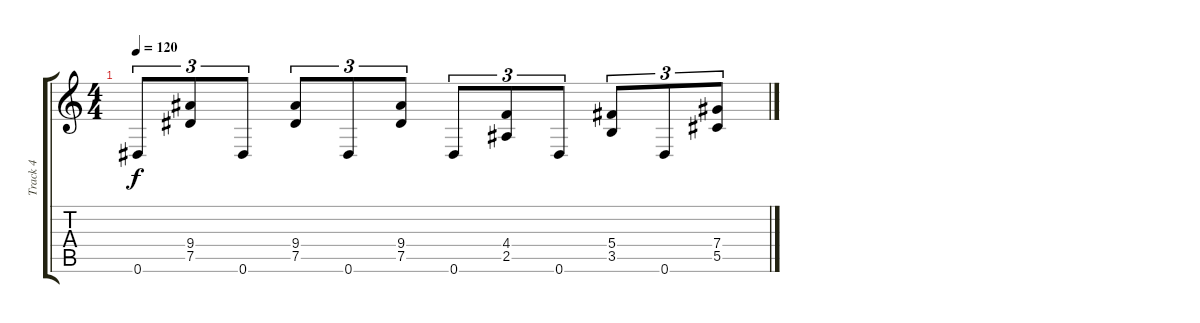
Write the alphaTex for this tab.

\track ("Track 4" "Track 4") {instrument distortionguitar}
\staff {score tabs}
\tuning (Eb4 Bb3 Gb3 Db3 Ab2 Eb2) {hide}
\ts (4 4)
\tempo 120
\clef g2
\ks c
0.6.8{tu (3 2) dy f} (9.4 7.5).8{tu (3 2)} 0.6.8{tu (3 2)} (9.4 7.5).8{tu (3 2)} 0.6.8{tu (3 2)} (9.4 7.5).8{tu (3 2)} 0.6.8{tu (3 2)} (4.4 2.5).8{tu (3 2)} 0.6.8{tu (3 2)} (5.4 3.5).8{tu (3 2)} 0.6.8{tu (3 2)} (7.4 5.5).8{tu (3 2)}
